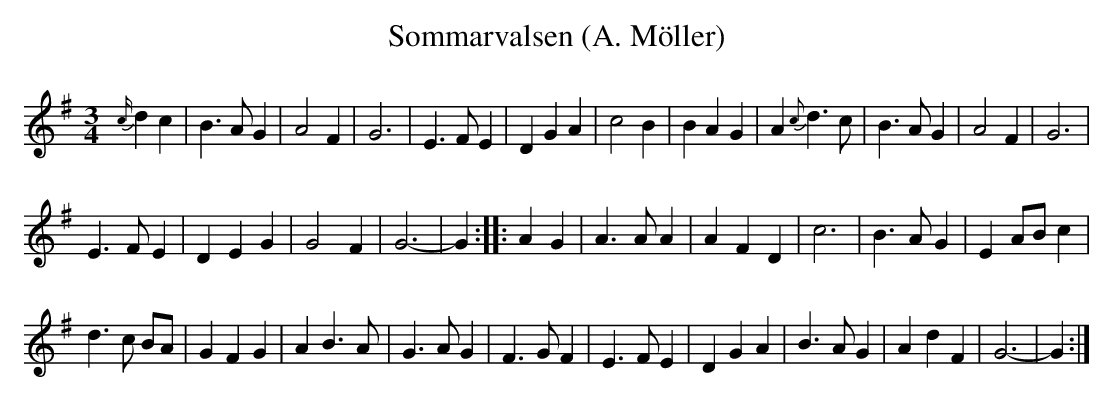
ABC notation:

X:1
T:Sommarvalsen (A. Möller)
M:3/4
L:1/4
K:G
{c/}dc|B>AG|A2F|G3|E>FE|\
DGA|c2B|BAG|A{c}d>c|\
B>AG|A2F|G3|
E>FE|DEG|G2F|G3-|G:|\
|:AG|A>AA|AFD|c3|\
B>AG|EA/B/c|
d>c B/A/|GFG|AB>A|\
G>AG|F>GF|E>FE|DGA|\
B>AG|AdF|G3-|G:|
